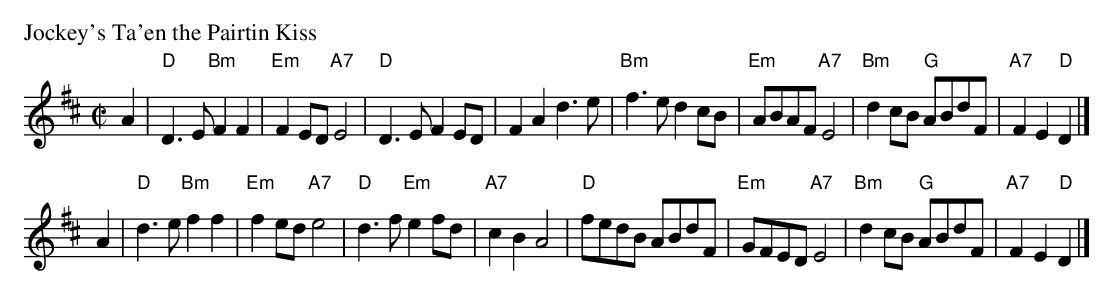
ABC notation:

X:1
P: Jockey's Ta'en the Pairtin Kiss
M: C|
L: 1/8
K: D
A2 \
| "D"D3E "Bm"F2F2 | "Em"F2ED "A7"E4 | "D"D3E F2ED | F2A2 d3e \
| "Bm"f3e d2cB | "Em"ABAF "A7"E4 | "Bm"d2cB "G"ABdF | "A7"F2E2 "D"D2 |]
A2 \
| "D"d3e "Bm"f2f2 | "Em"f2ed "A7"e4 |  "D"d3f "Em"e2fd | "A7"c2B2 A4 \
| "D"fedB ABdF | "Em"GFED "A7"E4 | "Bm"d2cB "G"ABdF | "A7"F2E2 "D"D2 |]
